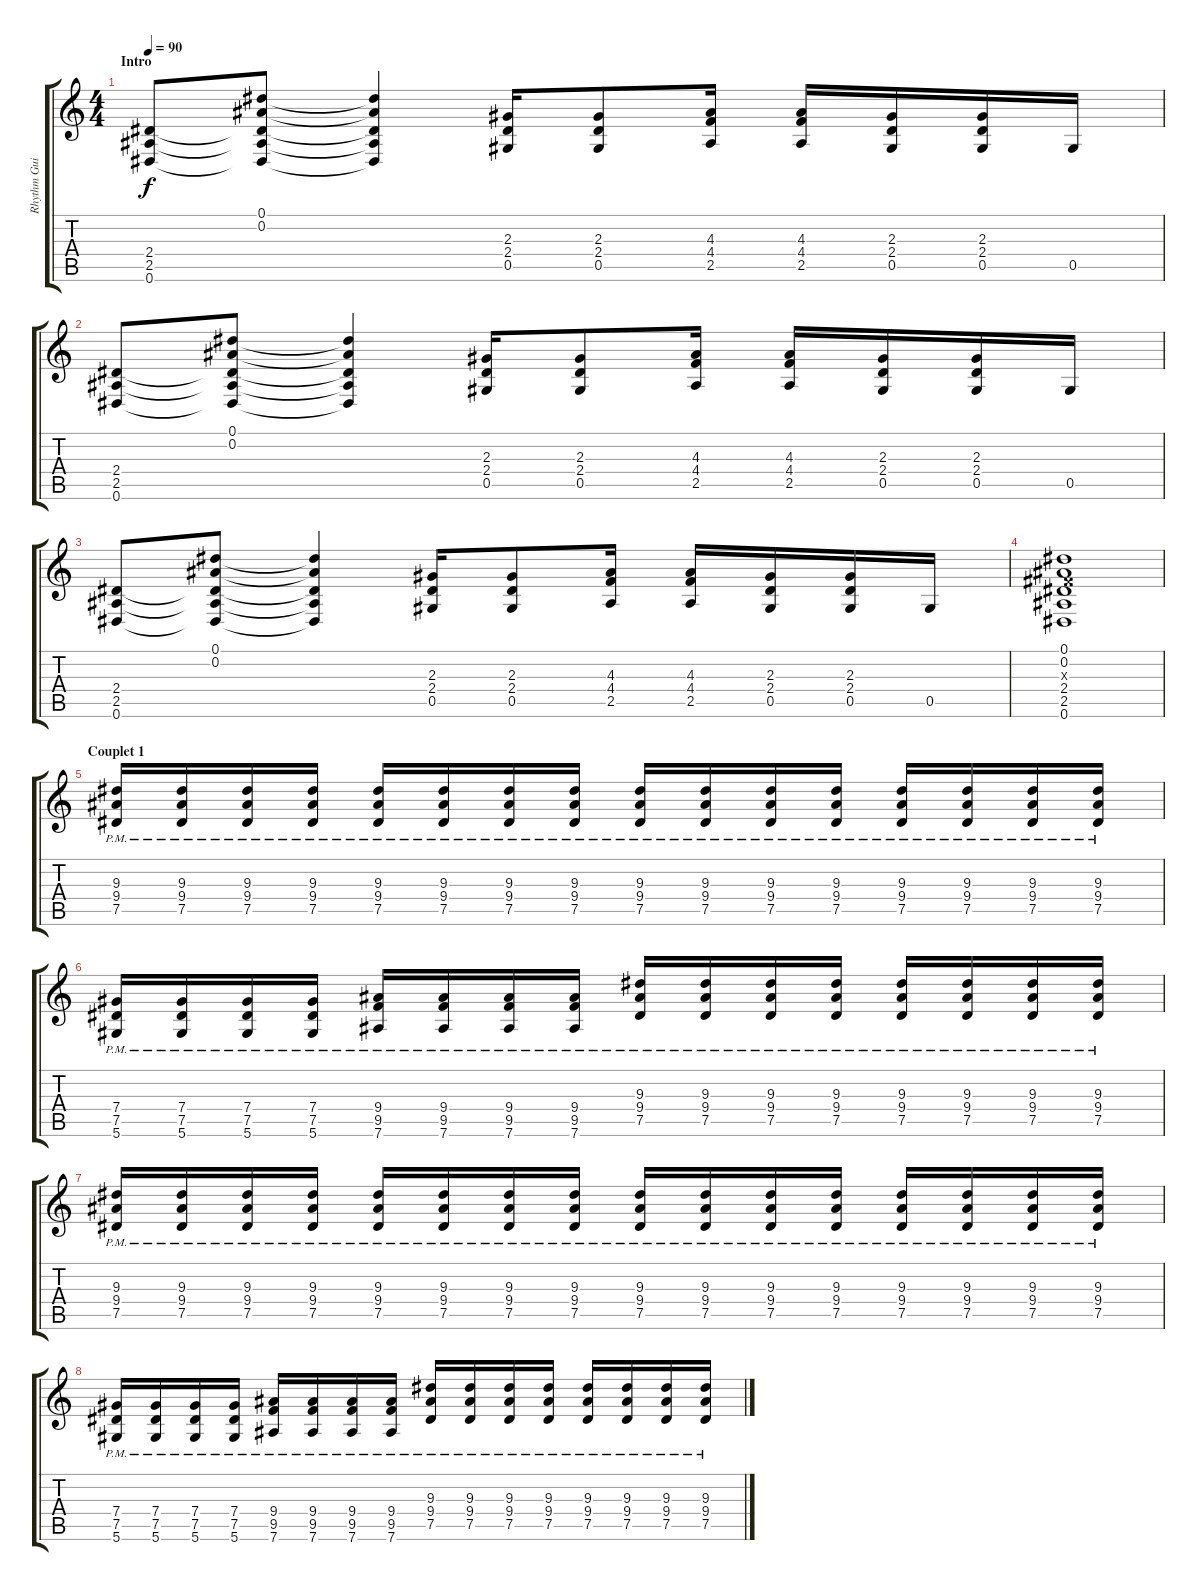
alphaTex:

\track ("Rhythm Guitar" "Rhythm Gui") {instrument distortionguitar}
\staff {score tabs}
\tuning (Eb4 Bb3 Gb3 Db3 Ab2 Eb2) {hide}
\ts (4 4)
\section ("" "Intro")
\tempo 90
\clef g2
\ks c
(2.4 2.5 0.6).8{dy f instrument distortionguitar} (0.1 0.2 2.4{t} 2.5{t} 0.6{t}).8 (0.1{t} 0.2{t} 2.4{t} 2.5{t} 0.6{t}).4 (2.3 2.4 0.5).16 (2.3 2.4 0.5).8 (4.3 4.4 2.5).16 (4.3 4.4 2.5).16 (2.3 2.4 0.5).16 (2.3 2.4 0.5).16 0.5.16 |
(2.4 2.5 0.6).8 (0.1 0.2 2.4{t} 2.5{t} 0.6{t}).8 (0.1{t} 0.2{t} 2.4{t} 2.5{t} 0.6{t}).4 (2.3 2.4 0.5).16 (2.3 2.4 0.5).8 (4.3 4.4 2.5).16 (4.3 4.4 2.5).16 (2.3 2.4 0.5).16 (2.3 2.4 0.5).16 0.5.16 |
(2.4 2.5 0.6).8 (0.1 0.2 2.4{t} 2.5{t} 0.6{t}).8 (0.1{t} 0.2{t} 2.4{t} 2.5{t} 0.6{t}).4 (2.3 2.4 0.5).16 (2.3 2.4 0.5).8 (4.3 4.4 2.5).16 (4.3 4.4 2.5).16 (2.3 2.4 0.5).16 (2.3 2.4 0.5).16 0.5.16 |
(0.1 0.2 0.3{x} 2.4 2.5 0.6).1 |
\section ("" "Couplet 1")
(9.3{pm} 9.4{pm} 7.5{pm}).16 (9.3{pm} 9.4{pm} 7.5{pm}).16 (9.3{pm} 9.4{pm} 7.5{pm}).16 (9.3{pm} 9.4{pm} 7.5{pm}).16 (9.3{pm} 9.4{pm} 7.5{pm}).16 (9.3{pm} 9.4{pm} 7.5{pm}).16 (9.3{pm} 9.4{pm} 7.5{pm}).16 (9.3{pm} 9.4{pm} 7.5{pm}).16 (9.3{pm} 9.4{pm} 7.5{pm}).16 (9.3{pm} 9.4{pm} 7.5{pm}).16 (9.3{pm} 9.4{pm} 7.5{pm}).16 (9.3{pm} 9.4{pm} 7.5{pm}).16 (9.3{pm} 9.4{pm} 7.5{pm}).16 (9.3{pm} 9.4{pm} 7.5{pm}).16 (9.3{pm} 9.4{pm} 7.5{pm}).16 (9.3{pm} 9.4{pm} 7.5{pm}).16 |
(7.4{pm} 7.5{pm} 5.6{pm}).16 (7.4{pm} 7.5{pm} 5.6{pm}).16 (7.4{pm} 7.5{pm} 5.6{pm}).16 (7.4{pm} 7.5{pm} 5.6{pm}).16 (9.4 9.5{pm} 7.6{pm}).16 (9.4 9.5{pm} 7.6{pm}).16 (9.4 9.5{pm} 7.6{pm}).16 (9.4 9.5{pm} 7.6{pm}).16 (9.3{pm} 9.4{pm} 7.5{pm}).16 (9.3{pm} 9.4{pm} 7.5{pm}).16 (9.3{pm} 9.4{pm} 7.5{pm}).16 (9.3{pm} 9.4{pm} 7.5{pm}).16 (9.3{pm} 9.4{pm} 7.5{pm}).16 (9.3{pm} 9.4{pm} 7.5{pm}).16 (9.3{pm} 9.4{pm} 7.5{pm}).16 (9.3{pm} 9.4{pm} 7.5{pm}).16 |
(9.3{pm} 9.4{pm} 7.5{pm}).16 (9.3{pm} 9.4{pm} 7.5{pm}).16 (9.3{pm} 9.4{pm} 7.5{pm}).16 (9.3{pm} 9.4{pm} 7.5{pm}).16 (9.3{pm} 9.4{pm} 7.5{pm}).16 (9.3{pm} 9.4{pm} 7.5{pm}).16 (9.3{pm} 9.4{pm} 7.5{pm}).16 (9.3{pm} 9.4{pm} 7.5{pm}).16 (9.3{pm} 9.4{pm} 7.5{pm}).16 (9.3{pm} 9.4{pm} 7.5{pm}).16 (9.3{pm} 9.4{pm} 7.5{pm}).16 (9.3{pm} 9.4{pm} 7.5{pm}).16 (9.3{pm} 9.4{pm} 7.5{pm}).16 (9.3{pm} 9.4{pm} 7.5{pm}).16 (9.3{pm} 9.4{pm} 7.5{pm}).16 (9.3{pm} 9.4{pm} 7.5{pm}).16 |
(7.4{pm} 7.5{pm} 5.6{pm}).16 (7.4{pm} 7.5{pm} 5.6{pm}).16 (7.4{pm} 7.5{pm} 5.6{pm}).16 (7.4{pm} 7.5{pm} 5.6{pm}).16 (9.4 9.5{pm} 7.6{pm}).16 (9.4 9.5{pm} 7.6{pm}).16 (9.4 9.5{pm} 7.6{pm}).16 (9.4 9.5{pm} 7.6{pm}).16 (9.3{pm} 9.4{pm} 7.5{pm}).16 (9.3{pm} 9.4{pm} 7.5{pm}).16 (9.3{pm} 9.4{pm} 7.5{pm}).16 (9.3{pm} 9.4{pm} 7.5{pm}).16 (9.3{pm} 9.4{pm} 7.5{pm}).16 (9.3{pm} 9.4{pm} 7.5{pm}).16 (9.3{pm} 9.4{pm} 7.5{pm}).16 (9.3{pm} 9.4{pm} 7.5{pm}).16
